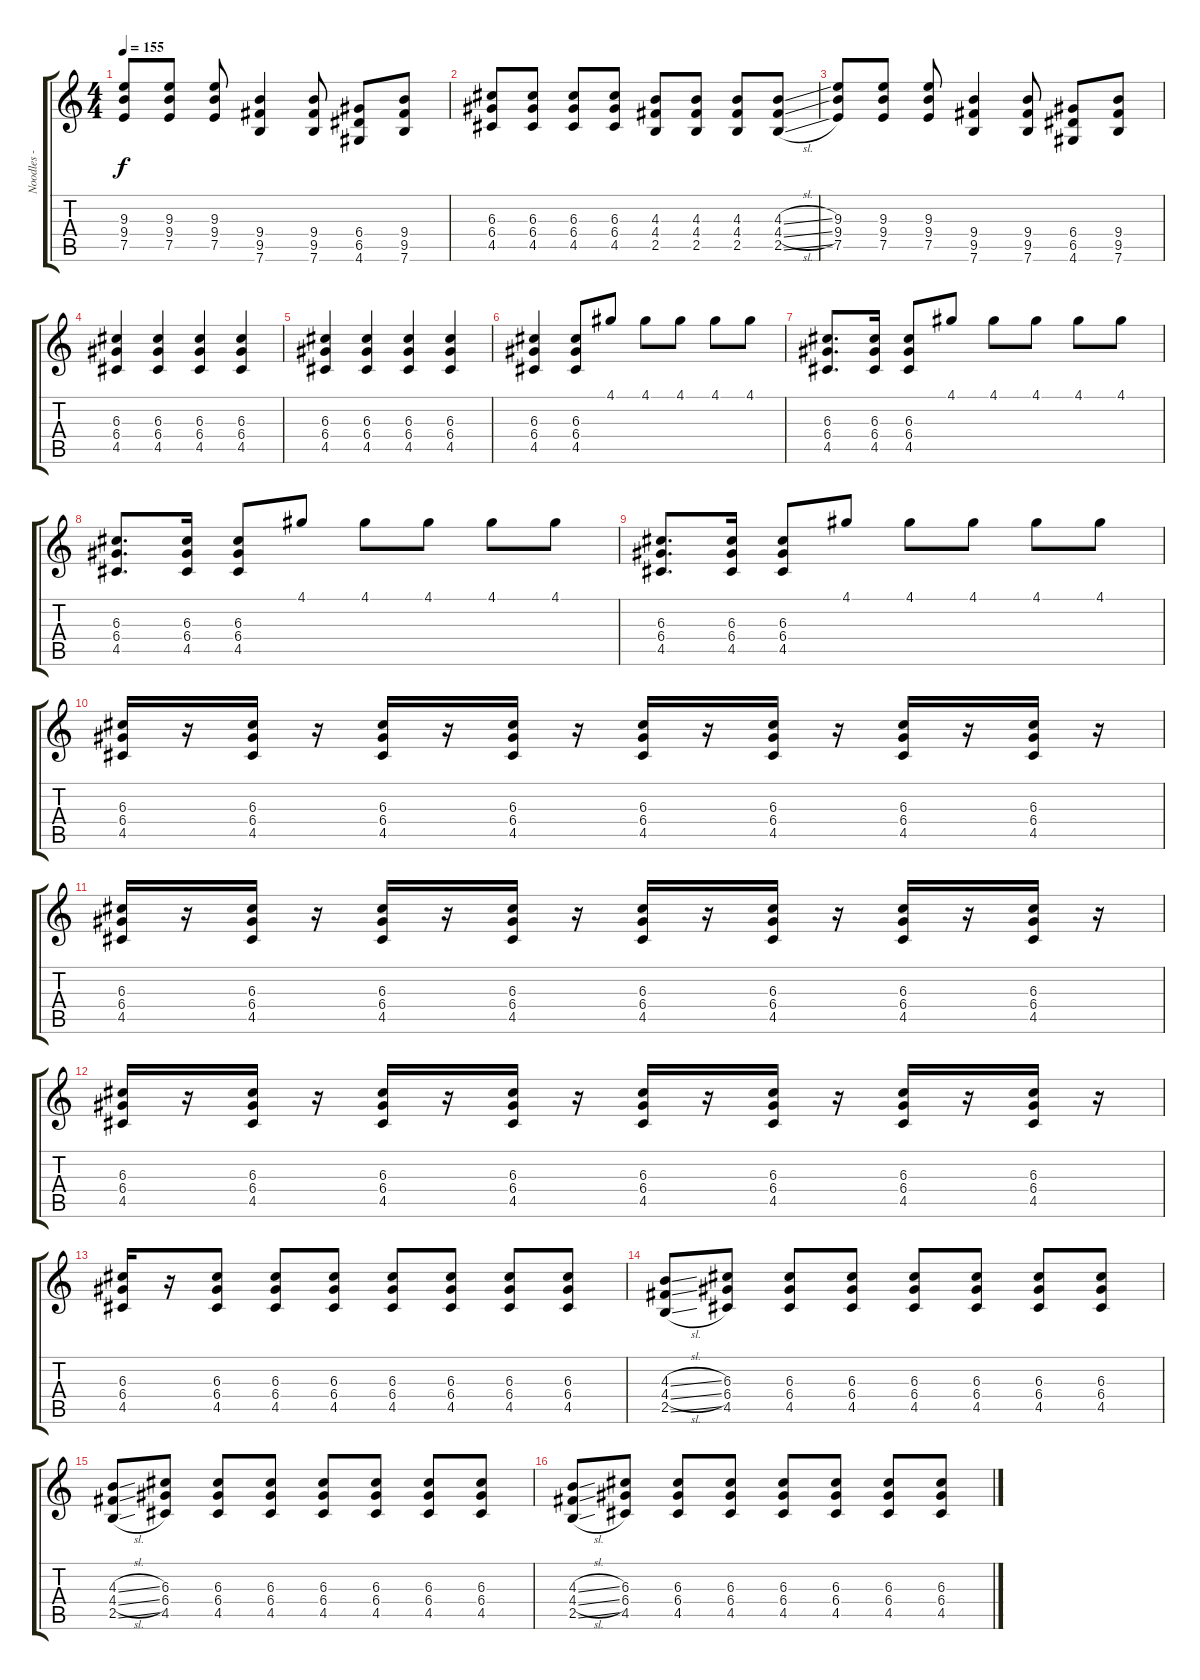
\track ("Noodles - Guitar 2" "Noodles - ") {instrument distortionguitar}
\staff {score tabs}
\tuning (E4 B3 G3 D3 A2 E2) {hide}
\ts (4 4)
\tempo 155
\clef g2
\ks c
(9.3 9.4 7.5).8{dy f} (9.3 9.4 7.5).8 (9.3 9.4 7.5).8 (9.4 9.5 7.6).4 (9.4 9.5 7.6).8 (6.4 6.5 4.6).8 (9.4 9.5 7.6).8 |
(6.3 6.4 4.5).8 (6.3 6.4 4.5).8 (6.3 6.4 4.5).8 (6.3 6.4 4.5).8 (4.3 4.4 2.5).8 (4.3 4.4 2.5).8 (4.3 4.4 2.5).8 (4.3{sl} 4.4{sl} 2.5{sl}).8 |
(9.3 9.4 7.5).8 (9.3 9.4 7.5).8 (9.3 9.4 7.5).8 (9.4 9.5 7.6).4 (9.4 9.5 7.6).8 (6.4 6.5 4.6).8 (9.4 9.5 7.6).8 |
(6.3 6.4 4.5).4 (6.3 6.4 4.5).4 (6.3 6.4 4.5).4 (6.3 6.4 4.5).4 |
(6.3 6.4 4.5).4 (6.3 6.4 4.5).4 (6.3 6.4 4.5).4 (6.3 6.4 4.5).4 |
(6.3 6.4 4.5).4 (6.3 6.4 4.5).8 4.1.8 4.1.8 4.1.8 4.1.8 4.1.8 |
(6.3 6.4 4.5).8{d} (6.3 6.4 4.5).16 (6.3 6.4 4.5).8 4.1.8 4.1.8 4.1.8 4.1.8 4.1.8 |
(6.3 6.4 4.5).8{d} (6.3 6.4 4.5).16 (6.3 6.4 4.5).8 4.1.8 4.1.8 4.1.8 4.1.8 4.1.8 |
(6.3 6.4 4.5).8{d} (6.3 6.4 4.5).16 (6.3 6.4 4.5).8 4.1.8 4.1.8 4.1.8 4.1.8 4.1.8 |
(6.3 6.4 4.5).16 r.16 (6.3 6.4 4.5).16 r.16 (6.3 6.4 4.5).16 r.16 (6.3 6.4 4.5).16 r.16 (6.3 6.4 4.5).16 r.16 (6.3 6.4 4.5).16 r.16 (6.3 6.4 4.5).16 r.16 (6.3 6.4 4.5).16 r.16 |
(6.3 6.4 4.5).16 r.16 (6.3 6.4 4.5).16 r.16 (6.3 6.4 4.5).16 r.16 (6.3 6.4 4.5).16 r.16 (6.3 6.4 4.5).16 r.16 (6.3 6.4 4.5).16 r.16 (6.3 6.4 4.5).16 r.16 (6.3 6.4 4.5).16 r.16 |
(6.3 6.4 4.5).16 r.16 (6.3 6.4 4.5).16 r.16 (6.3 6.4 4.5).16 r.16 (6.3 6.4 4.5).16 r.16 (6.3 6.4 4.5).16 r.16 (6.3 6.4 4.5).16 r.16 (6.3 6.4 4.5).16 r.16 (6.3 6.4 4.5).16 r.16 |
(6.3 6.4 4.5).16 r.16 (6.3 6.4 4.5).8 (6.3 6.4 4.5).8 (6.3 6.4 4.5).8 (6.3 6.4 4.5).8 (6.3 6.4 4.5).8 (6.3 6.4 4.5).8 (6.3 6.4 4.5).8 |
(4.3{sl} 4.4{sl} 2.5{sl}).8 (6.3 6.4 4.5).8 (6.3 6.4 4.5).8 (6.3 6.4 4.5).8 (6.3 6.4 4.5).8 (6.3 6.4 4.5).8 (6.3 6.4 4.5).8 (6.3 6.4 4.5).8 |
(4.3{sl} 4.4{sl} 2.5{sl}).8 (6.3 6.4 4.5).8 (6.3 6.4 4.5).8 (6.3 6.4 4.5).8 (6.3 6.4 4.5).8 (6.3 6.4 4.5).8 (6.3 6.4 4.5).8 (6.3 6.4 4.5).8 |
(4.3{sl} 4.4{sl} 2.5{sl}).8 (6.3 6.4 4.5).8 (6.3 6.4 4.5).8 (6.3 6.4 4.5).8 (6.3 6.4 4.5).8 (6.3 6.4 4.5).8 (6.3 6.4 4.5).8 (6.3 6.4 4.5).8
